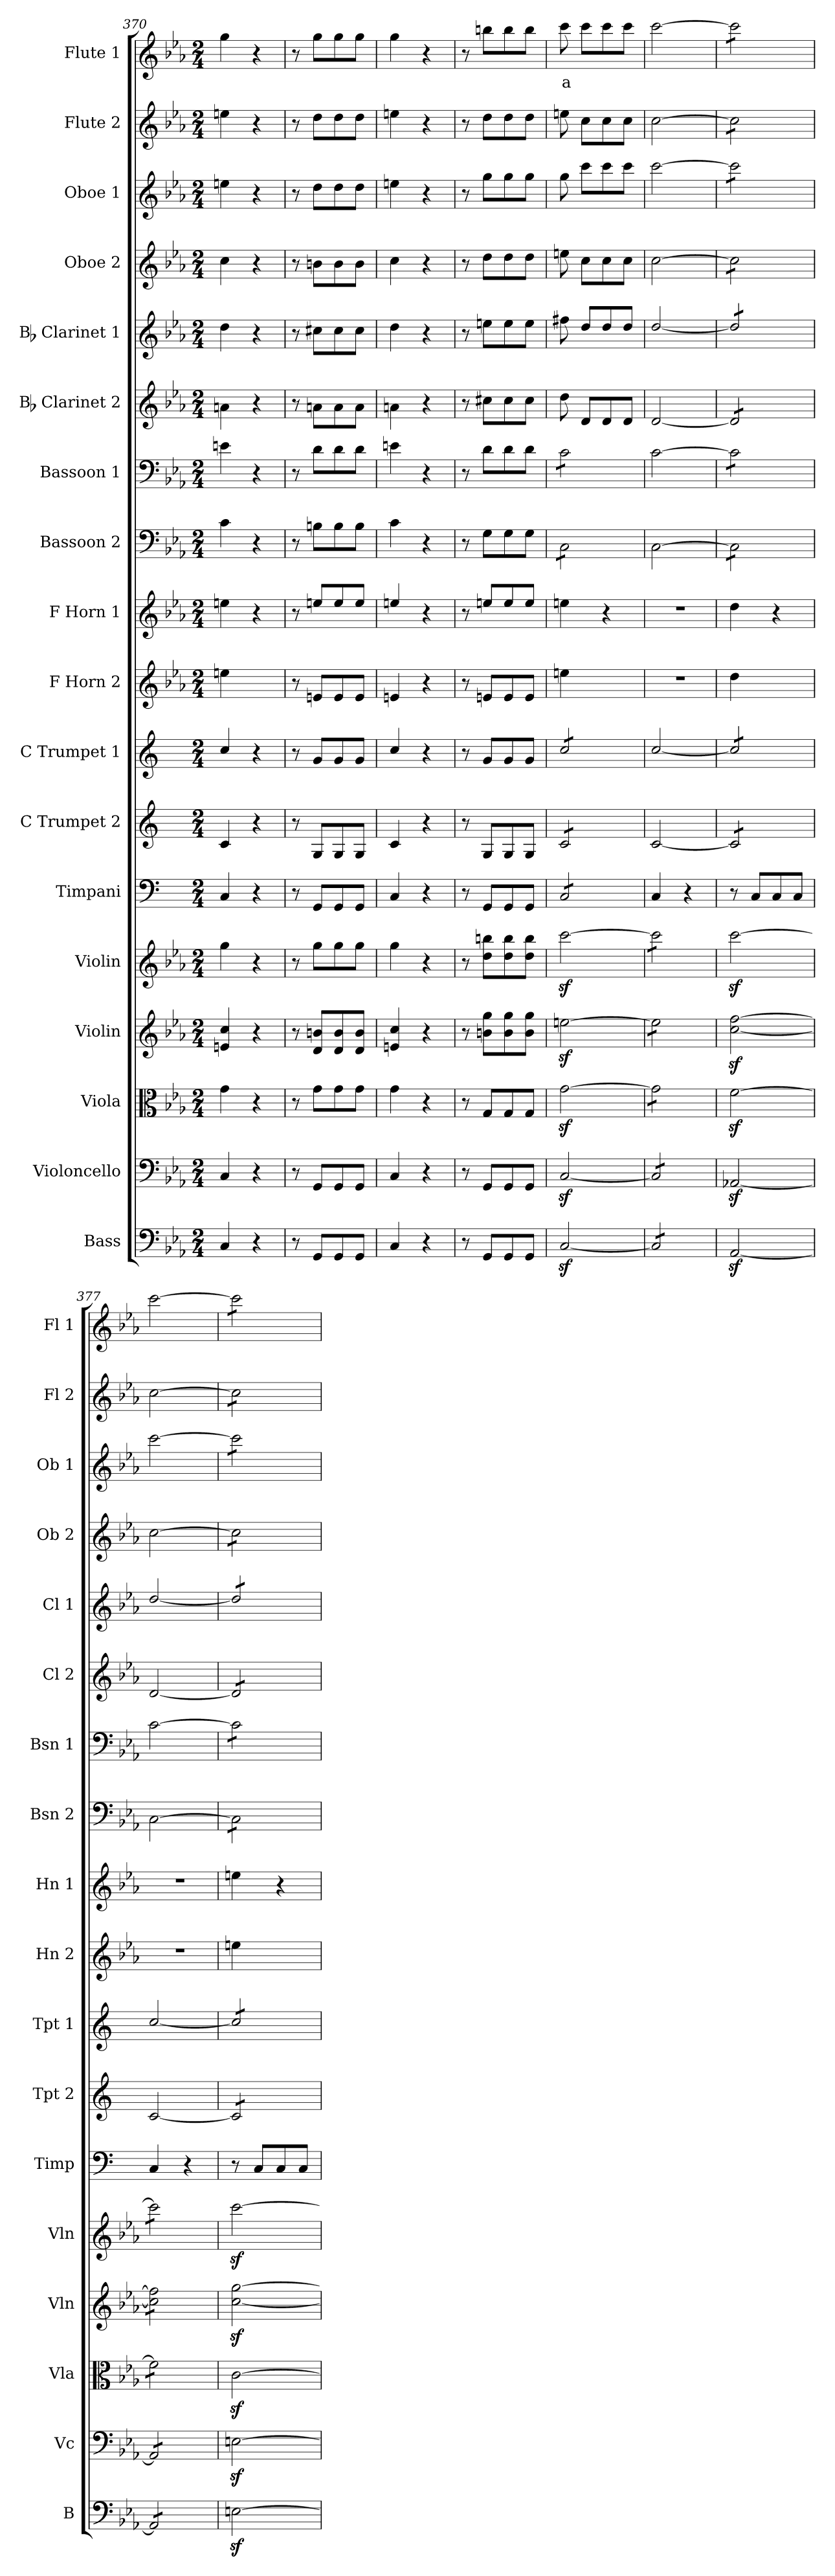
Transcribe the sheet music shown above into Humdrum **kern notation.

**kern	**kern	**kern	**kern	**kern	**kern	**kern	**kern	**kern	**kern	**kern	**kern	**kern	**kern	**kern	**kern	**kern	**kern	**text
*part18	*part17	*part16	*part15	*part14	*part13	*part12	*part11	*part10	*part9	*part8	*part7	*part6	*part5	*part4	*part3	*part2	*part1	*part1
*staff18	*staff17	*staff16	*staff15	*staff14	*staff13	*staff12	*staff11	*staff10	*staff9	*staff8	*staff7	*staff6	*staff5	*staff4	*staff3	*staff2	*staff1	*staff1
*I"Bass	*I"Violoncello	*I"Viola	*I"Violin	*I"Violin	*I"Timpani	*I"C Trumpet 2	*I"C Trumpet 1	*I"F Horn 2	*I"F Horn 1	*I"Bassoon 2	*I"Bassoon 1	*I"Bb Clarinet 2	*I"Bb Clarinet 1	*I"Oboe 2	*I"Oboe 1	*I"Flute 2	*I"Flute 1	*
*I'B	*I'Vc	*I'Vla	*I'Vln	*I'Vln	*I'Timp	*I'Tpt 2	*I'Tpt 1	*I'Hn 2	*I'Hn 1	*I'Bsn 2	*I'Bsn 1	*I'Cl 2	*I'Cl 1	*I'Ob 2	*I'Ob 1	*I'Fl 2	*I'Fl 1	*
*clefF4	*clefF4	*clefC3	*clefG2	*clefG2	*clefF4	*clefG2	*clefG2	*clefG2	*clefG2	*clefF4	*clefF4	*clefG2	*clefG2	*clefG2	*clefG2	*clefG2	*clefG2	*
*ITrd7c12	*	*	*	*	*	*	*	*ITrd4c7	*ITrd4c7	*	*	*ITrd1c2	*ITrd1c2	*	*	*	*	*
*k[b-e-a-]	*k[b-e-a-]	*k[b-e-a-]	*k[b-e-a-]	*k[b-e-a-]	*k[]	*k[]	*k[]	*k[b-e-a-d-]	*k[b-e-a-d-]	*k[b-e-a-]	*k[b-e-a-]	*k[b-e-a-d-g-]	*k[b-e-a-d-g-]	*k[b-e-a-]	*k[b-e-a-]	*k[b-e-a-]	*k[b-e-a-]	*
*M2/4	*M2/4	*M2/4	*M2/4	*M2/4	*M2/4	*M2/4	*M2/4	*M2/4	*M2/4	*M2/4	*M2/4	*M2/4	*M2/4	*M2/4	*M2/4	*M2/4	*M2/4	*
=370	=370	=370	=370	=370	=370	=370	=370	=370	=370	=370	=370	=370	=370	=370	=370	=370	=370	=370
4CC	4C	4g	4en/ 4cc/	4gg	4C	4c/	4cc/	4a	4an	4c\	4en\	4gn\	4cc\	4cc\	4een\	4een\	4gg\	.
4r	4r	4r	4r	4r	4r	4r	4r	4ryy	4r	4r	4r	4r	4r	4r	4r	4r	4r	.
=371	=371	=371	=371	=371	=371	=371	=371	=371	=371	=371	=371	=371	=371	=371	=371	=371	=371	=371
8r	8r	8r	8r	8r	8r	8r	8r	8r	8r	8r	8r	8r	8r	8r	8r	8r	8r	.
8GGGL	8GGL	8gL	8d/ 8bn/L	8ggL	8GGL	8G/L	8g/L	8An/L	8an/L	8Bn\L	8d\L	8gn\L	8bn\L	8bn\L	8dd\L	8dd\L	8gg\L	.
8GGG	8GG	8g	8d/ 8b/	8gg	8GG	8G/	8g/	8A/	8a/	8B\	8d\	8g\	8b\	8b\	8dd\	8dd\	8gg\	.
8GGGJ	8GGJ	8gJ	8d/ 8b/J	8ggJ	8GGJ	8G/J	8g/J	8A/J	8a/J	8B\J	8d\J	8g\J	8b\J	8b\J	8dd\J	8dd\J	8gg\J	.
=372	=372	=372	=372	=372	=372	=372	=372	=372	=372	=372	=372	=372	=372	=372	=372	=372	=372	=372
4CC	4C	4g	4en/ 4cc/	4gg	4C	4c/	4cc/	4An/	4an/	4c\	4en\	4gn\	4cc\	4cc\	4een\	4een\	4gg\	.
4r	4r	4r	4r	4r	4r	4r	4r	4r	4r	4r	4r	4r	4r	4r	4r	4r	4r	.
=373	=373	=373	=373	=373	=373	=373	=373	=373	=373	=373	=373	=373	=373	=373	=373	=373	=373	=373
8r	8r	8r	8r	8r	8r	8r	8r	8r	8r	8r	8r	8r	8r	8r	8r	8r	8r	.
8GGGL	8GGL	8GL	8bn\ 8gg\L	8dd\ 8bbn\L	8GGL	8G/L	8g/L	8An/L	8an/L	8G\L	8d\L	8bn\L	8ddn\L	8dd\L	8gg\L	8dd\L	8bbn\L	.
8GGG	8GG	8G	8b\ 8gg\	8dd\ 8bb\	8GG	8G/	8g/	8A/	8a/	8G\	8d\	8b\	8dd\	8dd\	8gg\	8dd\	8bb\	.
8GGGJ	8GGJ	8GJ	8b\ 8gg\J	8dd\ 8bb\J	8GGJ	8G/J	8g/J	8A/J	8a/J	8G\J	8d\J	8b\J	8dd\J	8dd\J	8gg\J	8dd\J	8bb\J	.
!!LO:PB:g=z
=374	=374	=374	=374	=374	=374	=374	=374	=374	=374	=374	=374	=374	=374	=374	=374	=374	=374	=374
!	!	!	!	!	!	!	!	!	!	!	!	!	!	!	!	!	!	!LO:LY:b
*	*	*	*	*	*tremolo	*	*	*	*	*	*	*	*	*	*	*	*	*
*	*	*	*	*	*	*tremolo	*	*	*	*	*	*	*	*	*	*	*	*
*	*	*	*	*	*	*	*tremolo	*	*	*	*	*	*	*	*	*	*	*
*	*	*	*	*	*	*	*	*	*	*tremolo	*	*	*	*	*	*	*	*
*	*	*	*	*	*	*	*	*	*	*	*tremolo	*	*	*	*	*	*	*
[2CCz<	[2Cz<	[2gz<	[2eenz<	[2cccz<	8CL	8c/L	8cc/L	4a	4an	8C\L	8c\L	8cc\	8een\	8een\	8gg\	8een\	8ccc\	a
.	.	.	.	.	8C	8c/	8cc/	.	.	8C\	8c\	8c/L	8cc/L	8cc\L	8ccc\L	8cc\L	8ccc\L	.
.	.	.	.	.	8C	8c/	8cc/	4ryy	4r	8C\	8c\	8c/	8cc/	8cc\	8ccc\	8cc\	8ccc\	.
.	.	.	.	.	8CJ	8c/J	8cc/J	.	.	8C\J	8c\J	8c/J	8cc/J	8cc\J	8ccc\J	8cc\J	8ccc\J	.
*	*	*	*	*	*	*	*	*	*	*	*Xtremolo	*	*	*	*	*	*	*
*	*	*	*	*	*	*	*	*	*	*Xtremolo	*	*	*	*	*	*	*	*
*	*	*	*	*	*	*	*Xtremolo	*	*	*	*	*	*	*	*	*	*	*
*	*	*	*	*	*	*Xtremolo	*	*	*	*	*	*	*	*	*	*	*	*
*	*	*	*	*	*Xtremolo	*	*	*	*	*	*	*	*	*	*	*	*	*
=375	=375	=375	=375	=375	=375	=375	=375	=375	=375	=375	=375	=375	=375	=375	=375	=375	=375	=375
*tremolo	*	*	*	*	*	*	*	*	*	*	*	*	*	*	*	*	*	*
*	*tremolo	*	*	*	*	*	*	*	*	*	*	*	*	*	*	*	*	*
*	*	*tremolo	*	*	*	*	*	*	*	*	*	*	*	*	*	*	*	*
*	*	*	*tremolo	*	*	*	*	*	*	*	*	*	*	*	*	*	*	*
*	*	*	*	*tremolo	*	*	*	*	*	*	*	*	*	*	*	*	*	*
8CC]L	8C]L	8g]L	8ee]L	8ccc]L	4C	[2c/	[2cc/	2r	2r	[2C\	[2c\	[2c/	[2cc/	[2cc\	[2ccc\	[2cc\	[2ccc\	.
8CC	8C	8g	8ee	8ccc	.	.	.	.	.	.	.	.	.	.	.	.	.	.
8CC	8C	8g	8ee	8ccc	4r	.	.	.	.	.	.	.	.	.	.	.	.	.
8CCJ	8CJ	8gJ	8eeJ	8cccJ	.	.	.	.	.	.	.	.	.	.	.	.	.	.
*	*	*	*	*Xtremolo	*	*	*	*	*	*	*	*	*	*	*	*	*	*
*	*	*	*Xtremolo	*	*	*	*	*	*	*	*	*	*	*	*	*	*	*
*	*	*Xtremolo	*	*	*	*	*	*	*	*	*	*	*	*	*	*	*	*
*	*Xtremolo	*	*	*	*	*	*	*	*	*	*	*	*	*	*	*	*	*
*Xtremolo	*	*	*	*	*	*	*	*	*	*	*	*	*	*	*	*	*	*
=376	=376	=376	=376	=376	=376	=376	=376	=376	=376	=376	=376	=376	=376	=376	=376	=376	=376	=376
*	*	*	*	*	*	*tremolo	*	*	*	*	*	*	*	*	*	*	*	*
*	*	*	*	*	*	*	*tremolo	*	*	*	*	*	*	*	*	*	*	*
*	*	*	*	*	*	*	*	*	*	*tremolo	*	*	*	*	*	*	*	*
*	*	*	*	*	*	*	*	*	*	*	*tremolo	*	*	*	*	*	*	*
*	*	*	*	*	*	*	*	*	*	*	*	*tremolo	*	*	*	*	*	*
*	*	*	*	*	*	*	*	*	*	*	*	*	*tremolo	*	*	*	*	*
*	*	*	*	*	*	*	*	*	*	*	*	*	*	*tremolo	*	*	*	*
*	*	*	*	*	*	*	*	*	*	*	*	*	*	*	*tremolo	*	*	*
*	*	*	*	*	*	*	*	*	*	*	*	*	*	*	*	*tremolo	*	*
*	*	*	*	*	*	*	*	*	*	*	*	*	*	*	*	*	*tremolo	*
[2AAA-z<	[2AA-Xz<	[2fz<	[2cc\z< [2ff\z<	[2cccz<	8r	8c/]L	8cc/]L	4g	4g	8C\]L	8c\]L	8c/]L	8cc/]L	8cc\]L	8ccc\]L	8cc\]L	8ccc\]L	.
.	.	.	.	.	8CL	8c/	8cc/	.	.	8C\	8c\	8c/	8cc/	8cc\	8ccc\	8cc\	8ccc\	.
.	.	.	.	.	8C	8c/	8cc/	4ryy	4r	8C\	8c\	8c/	8cc/	8cc\	8ccc\	8cc\	8ccc\	.
.	.	.	.	.	8CJ	8c/J	8cc/J	.	.	8C\J	8c\J	8c/J	8cc/J	8cc\J	8ccc\J	8cc\J	8ccc\J	.
*	*	*	*	*	*	*	*	*	*	*	*	*	*	*	*	*	*Xtremolo	*
*	*	*	*	*	*	*	*	*	*	*	*	*	*	*	*	*Xtremolo	*	*
*	*	*	*	*	*	*	*	*	*	*	*	*	*	*	*Xtremolo	*	*	*
*	*	*	*	*	*	*	*	*	*	*	*	*	*	*Xtremolo	*	*	*	*
*	*	*	*	*	*	*	*	*	*	*	*	*	*Xtremolo	*	*	*	*	*
*	*	*	*	*	*	*	*	*	*	*	*	*Xtremolo	*	*	*	*	*	*
*	*	*	*	*	*	*	*	*	*	*	*Xtremolo	*	*	*	*	*	*	*
*	*	*	*	*	*	*	*	*	*	*Xtremolo	*	*	*	*	*	*	*	*
*	*	*	*	*	*	*	*Xtremolo	*	*	*	*	*	*	*	*	*	*	*
*	*	*	*	*	*	*Xtremolo	*	*	*	*	*	*	*	*	*	*	*	*
=377	=377	=377	=377	=377	=377	=377	=377	=377	=377	=377	=377	=377	=377	=377	=377	=377	=377	=377
*tremolo	*	*	*	*	*	*	*	*	*	*	*	*	*	*	*	*	*	*
*	*tremolo	*	*	*	*	*	*	*	*	*	*	*	*	*	*	*	*	*
*	*	*tremolo	*	*	*	*	*	*	*	*	*	*	*	*	*	*	*	*
*	*	*	*tremolo	*	*	*	*	*	*	*	*	*	*	*	*	*	*	*
*	*	*	*	*tremolo	*	*	*	*	*	*	*	*	*	*	*	*	*	*
8AAA-]L	8AA-]L	8f]L	8cc\] 8ff\]L	8ccc]L	4C	[2c/	[2cc/	2r	2r	[2C\	[2c\	[2c/	[2cc/	[2cc\	[2ccc\	[2cc\	[2ccc\	.
8AAA-	8AA-	8f	8cc\ 8ff\	8ccc	.	.	.	.	.	.	.	.	.	.	.	.	.	.
8AAA-	8AA-	8f	8cc\ 8ff\	8ccc	4r	.	.	.	.	.	.	.	.	.	.	.	.	.
8AAA-J	8AA-J	8fJ	8cc\ 8ff\J	8cccJ	.	.	.	.	.	.	.	.	.	.	.	.	.	.
*	*	*	*	*Xtremolo	*	*	*	*	*	*	*	*	*	*	*	*	*	*
*	*	*	*Xtremolo	*	*	*	*	*	*	*	*	*	*	*	*	*	*	*
*	*	*Xtremolo	*	*	*	*	*	*	*	*	*	*	*	*	*	*	*	*
*	*Xtremolo	*	*	*	*	*	*	*	*	*	*	*	*	*	*	*	*	*
*Xtremolo	*	*	*	*	*	*	*	*	*	*	*	*	*	*	*	*	*	*
=378	=378	=378	=378	=378	=378	=378	=378	=378	=378	=378	=378	=378	=378	=378	=378	=378	=378	=378
*	*	*	*	*	*	*tremolo	*	*	*	*	*	*	*	*	*	*	*	*
*	*	*	*	*	*	*	*tremolo	*	*	*	*	*	*	*	*	*	*	*
*	*	*	*	*	*	*	*	*	*	*tremolo	*	*	*	*	*	*	*	*
*	*	*	*	*	*	*	*	*	*	*	*tremolo	*	*	*	*	*	*	*
*	*	*	*	*	*	*	*	*	*	*	*	*tremolo	*	*	*	*	*	*
*	*	*	*	*	*	*	*	*	*	*	*	*	*tremolo	*	*	*	*	*
*	*	*	*	*	*	*	*	*	*	*	*	*	*	*tremolo	*	*	*	*
*	*	*	*	*	*	*	*	*	*	*	*	*	*	*	*tremolo	*	*	*
*	*	*	*	*	*	*	*	*	*	*	*	*	*	*	*	*tremolo	*	*
*	*	*	*	*	*	*	*	*	*	*	*	*	*	*	*	*	*tremolo	*
[2EEnz<	[2Enz<	[2cz<	[2cc\z< [2gg\z<	[2cccz<	8r	8c/]L	8cc/]L	4a	4an	8C\]L	8c\]L	8c/]L	8cc/]L	8cc\]L	8ccc\]L	8cc\]L	8ccc\]L	.
.	.	.	.	.	8CL	8c/	8cc/	.	.	8C\	8c\	8c/	8cc/	8cc\	8ccc\	8cc\	8ccc\	.
.	.	.	.	.	8C	8c/	8cc/	4ryy	4r	8C\	8c\	8c/	8cc/	8cc\	8ccc\	8cc\	8ccc\	.
.	.	.	.	.	8CJ	8c/J	8cc/J	.	.	8C\J	8c\J	8c/J	8cc/J	8cc\J	8ccc\J	8cc\J	8ccc\J	.
*	*	*	*	*	*	*	*	*	*	*	*	*	*	*	*	*	*Xtremolo	*
*	*	*	*	*	*	*	*	*	*	*	*	*	*	*	*	*Xtremolo	*	*
*	*	*	*	*	*	*	*	*	*	*	*	*	*	*	*Xtremolo	*	*	*
*	*	*	*	*	*	*	*	*	*	*	*	*	*	*Xtremolo	*	*	*	*
*	*	*	*	*	*	*	*	*	*	*	*	*	*Xtremolo	*	*	*	*	*
*	*	*	*	*	*	*	*	*	*	*	*	*Xtremolo	*	*	*	*	*	*
*	*	*	*	*	*	*	*	*	*	*	*Xtremolo	*	*	*	*	*	*	*
*	*	*	*	*	*	*	*	*	*	*Xtremolo	*	*	*	*	*	*	*	*
*	*	*	*	*	*	*	*Xtremolo	*	*	*	*	*	*	*	*	*	*	*
*	*	*	*	*	*	*Xtremolo	*	*	*	*	*	*	*	*	*	*	*	*
=	=	=	=	=	=	=	=	=	=	=	=	=	=	=	=	=	=	=
*-	*-	*-	*-	*-	*-	*-	*-	*-	*-	*-	*-	*-	*-	*-	*-	*-	*-	*-
